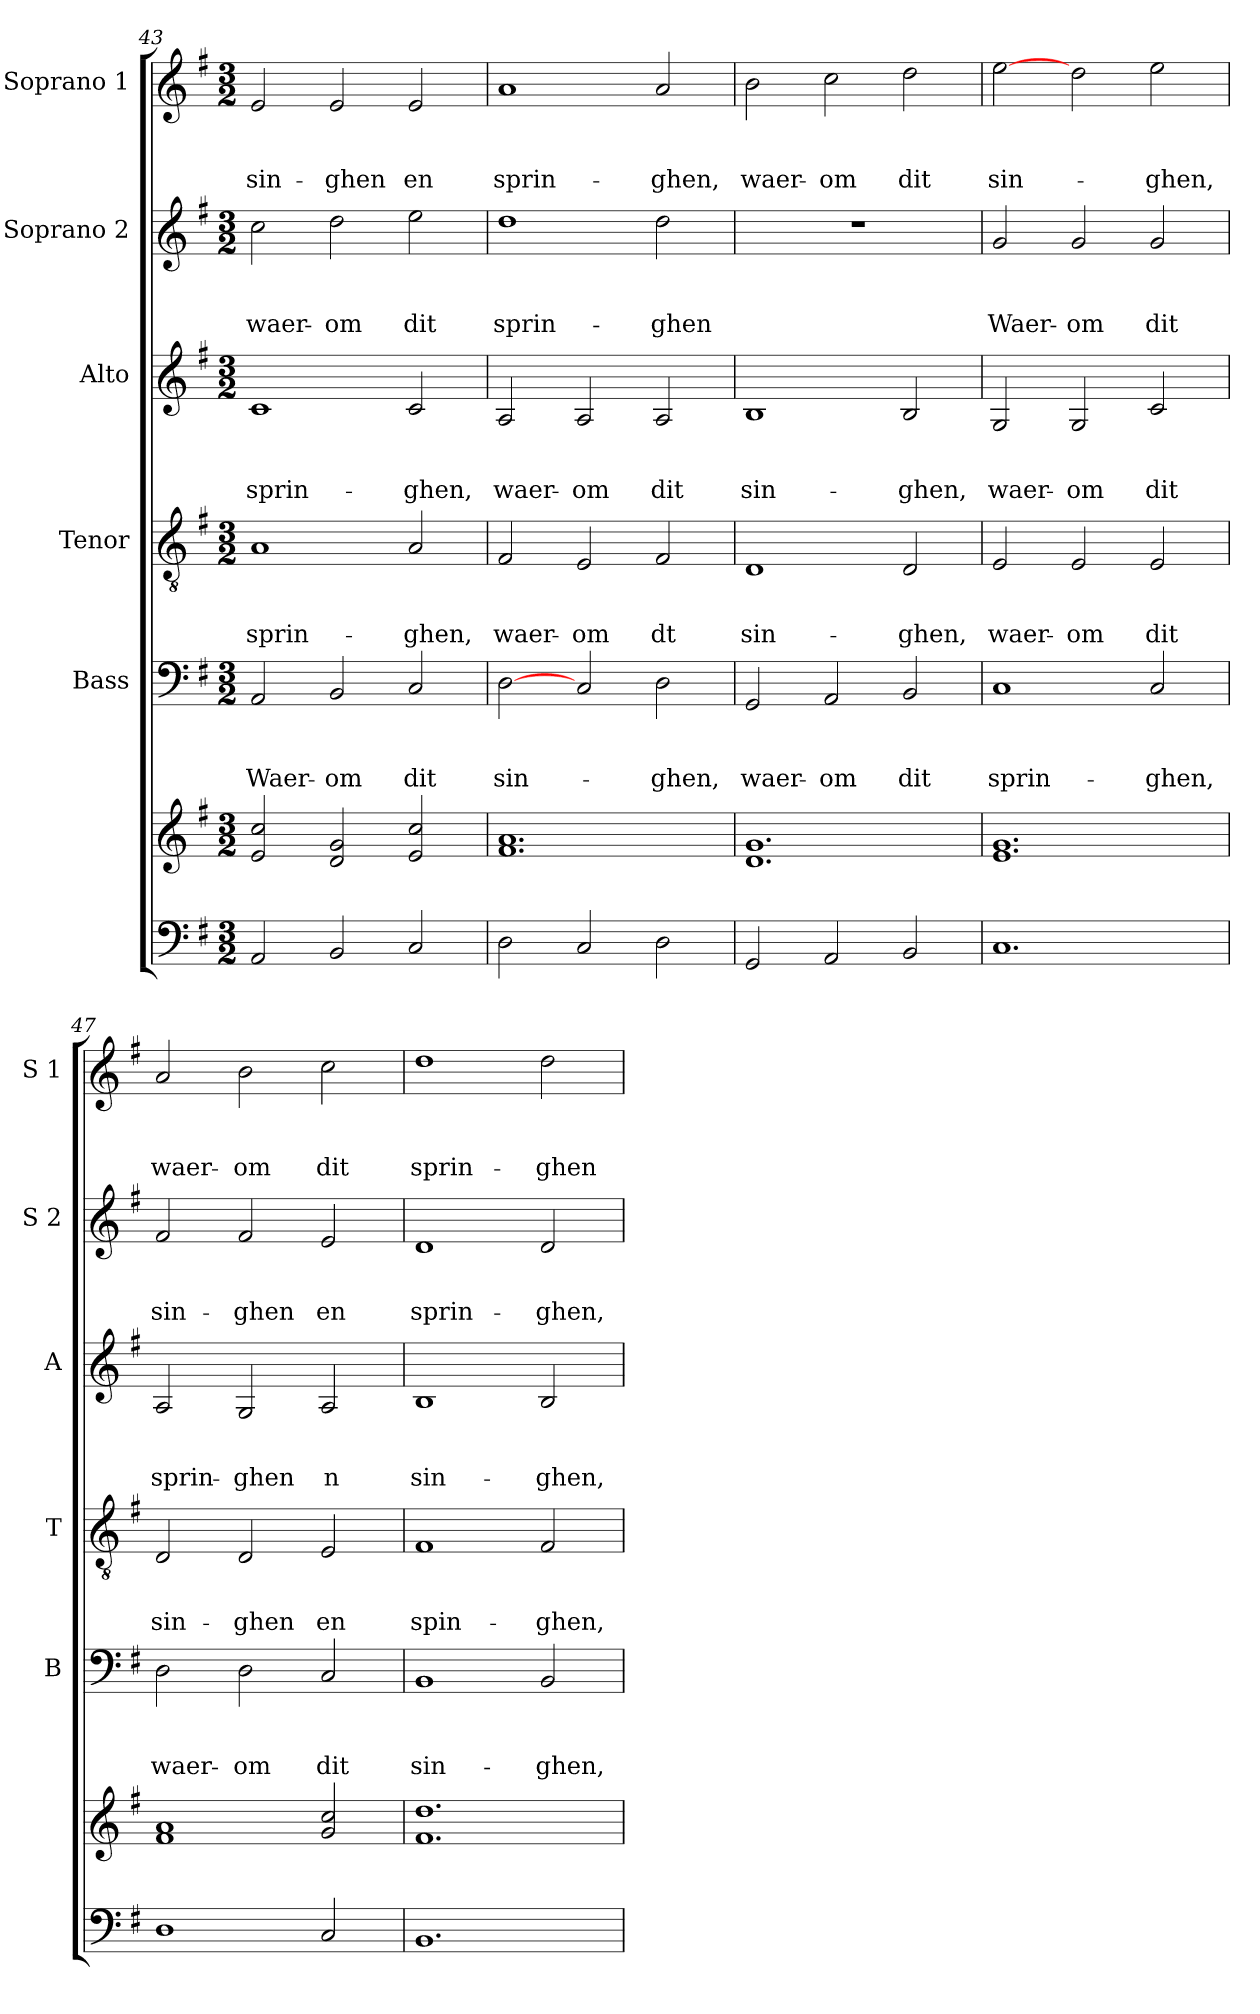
**kern	**kern	**kern	**text	**text	**text	**kern	**text	**text	**text	**kern	**text	**text	**text	**kern	**text	**text	**text	**kern	**text	**text	**text
*part6	*part6	*part5	*part5	*part5	*part5	*part4	*part4	*part4	*part4	*part3	*part3	*part3	*part3	*part2	*part2	*part2	*part2	*part1	*part1	*part1	*part1
*staff7	*staff6	*staff5	*staff5	*staff5	*staff5	*staff4	*staff4	*staff4	*staff4	*staff3	*staff3	*staff3	*staff3	*staff2	*staff2	*staff2	*staff2	*staff1	*staff1	*staff1	*staff1
*	*	*I"Bass	*	*	*	*I"Tenor	*	*	*	*I"Alto	*	*	*	*I"Soprano 2	*	*	*	*I"Soprano 1	*	*	*
*	*	*I'B	*	*	*	*I'T	*	*	*	*I'A	*	*	*	*I'S 2	*	*	*	*I'S 1	*	*	*
*clefF4	*clefG2	*clefF4	*	*	*	*clefGv2	*	*	*	*clefG2	*	*	*	*clefG2	*	*	*	*clefG2	*	*	*
*k[f#]	*k[f#]	*k[f#]	*	*	*	*k[f#]	*	*	*	*k[f#]	*	*	*	*k[f#]	*	*	*	*k[f#]	*	*	*
*G:	*G:	*G:	*	*	*	*G:	*	*	*	*G:	*	*	*	*G:	*	*	*	*G:	*	*	*
*M3/2	*M3/2	*M3/2	*	*	*	*M3/2	*	*	*	*M3/2	*	*	*	*M3/2	*	*	*	*M3/2	*	*	*
=43	=43	=43	=43	=43	=43	=43	=43	=43	=43	=43	=43	=43	=43	=43	=43	=43	=43	=43	=43	=43	=43
2AA/	2e/ 2cc/	2AA/	.	.	Waer-	1A	.	.	sprin-	1c	.	.	sprin-	2cc\	.	.	waer-	2e/	.	.	sin-
2BB/	2d/ 2g/	2BB/	.	.	-om	.	.	.	.	.	.	.	.	2dd\	.	.	-om	2e/	.	.	-ghen
2C/	2e/ 2cc/	2C/	.	.	dit	2A/	.	.	-ghen,	2c/	.	.	-ghen,	2ee\	.	.	dit	2e/	.	.	en
=44	=44	=44	=44	=44	=44	=44	=44	=44	=44	=44	=44	=44	=44	=44	=44	=44	=44	=44	=44	=44	=44
2D\	1.f# 1.a	[2D\	.	.	sin-	2F#/	.	.	waer-	2A/	.	.	waer-	1dd	.	.	sprin-	1a	.	.	sprin-
2C/	.	2C/	.	.	.	2E/	.	.	-om	2A/	.	.	-om	.	.	.	.	.	.	.	.
2D\	.	2D\	.	.	-ghen,	2F#/	.	.	dt	2A/	.	.	dit	2dd\	.	.	-ghen	2a/	.	.	-ghen,
=45	=45	=45	=45	=45	=45	=45	=45	=45	=45	=45	=45	=45	=45	=45	=45	=45	=45	=45	=45	=45	=45
2GG/	1.d 1.g	2GG/	.	.	waer-	1D	.	.	sin-	1B	.	.	sin-	1.r	.	.	.	2b\	.	.	waer-
2AA/	.	2AA/	.	.	-om	.	.	.	.	.	.	.	.	.	.	.	.	2cc\	.	.	-om
2BB/	.	2BB/	.	.	dit	2D/	.	.	-ghen,	2B/	.	.	-ghen,	.	.	.	.	2dd\	.	.	dit
=46	=46	=46	=46	=46	=46	=46	=46	=46	=46	=46	=46	=46	=46	=46	=46	=46	=46	=46	=46	=46	=46
1.C	1.e 1.g	1C	.	.	sprin-	2E/	.	.	waer-	2G/	.	.	waer-	2g/	.	.	Waer-	[2ee\	.	.	sin-
.	.	.	.	.	.	2E/	.	.	-om	2G/	.	.	-om	2g/	.	.	-om	2dd\	.	.	.
.	.	2C/	.	.	-ghen,	2E/	.	.	dit	2c/	.	.	dit	2g/	.	.	dit	2ee\	.	.	-ghen,
!!LO:PB:g=z
=47	=47	=47	=47	=47	=47	=47	=47	=47	=47	=47	=47	=47	=47	=47	=47	=47	=47	=47	=47	=47	=47
1D	1f# 1a	2D\	.	.	waer-	2D/	.	.	sin-	2A/	.	.	sprin-	2f#/	.	.	sin-	2a/	.	.	waer-
.	.	2D\	.	.	-om	2D/	.	.	-ghen	2G/	.	.	-ghen	2f#/	.	.	-ghen	2b\	.	.	-om
2C/	2g/ 2cc/	2C/	.	.	dit	2E/	.	.	en	2A/	.	.	n	2e/	.	.	en	2cc\	.	.	dit
=48	=48	=48	=48	=48	=48	=48	=48	=48	=48	=48	=48	=48	=48	=48	=48	=48	=48	=48	=48	=48	=48
1.BB	1.f# 1.dd	1BB	.	.	sin-	1F#	.	.	spin-	1B	.	.	sin-	1d	.	.	sprin-	1dd	.	.	sprin-
.	.	2BB/	.	.	-ghen,	2F#/	.	.	-ghen,	2B/	.	.	-ghen,	2d/	.	.	-ghen,	2dd\	.	.	-ghen
=	=	=	=	=	=	=	=	=	=	=	=	=	=	=	=	=	=	=	=	=	=
*-	*-	*-	*-	*-	*-	*-	*-	*-	*-	*-	*-	*-	*-	*-	*-	*-	*-	*-	*-	*-	*-
